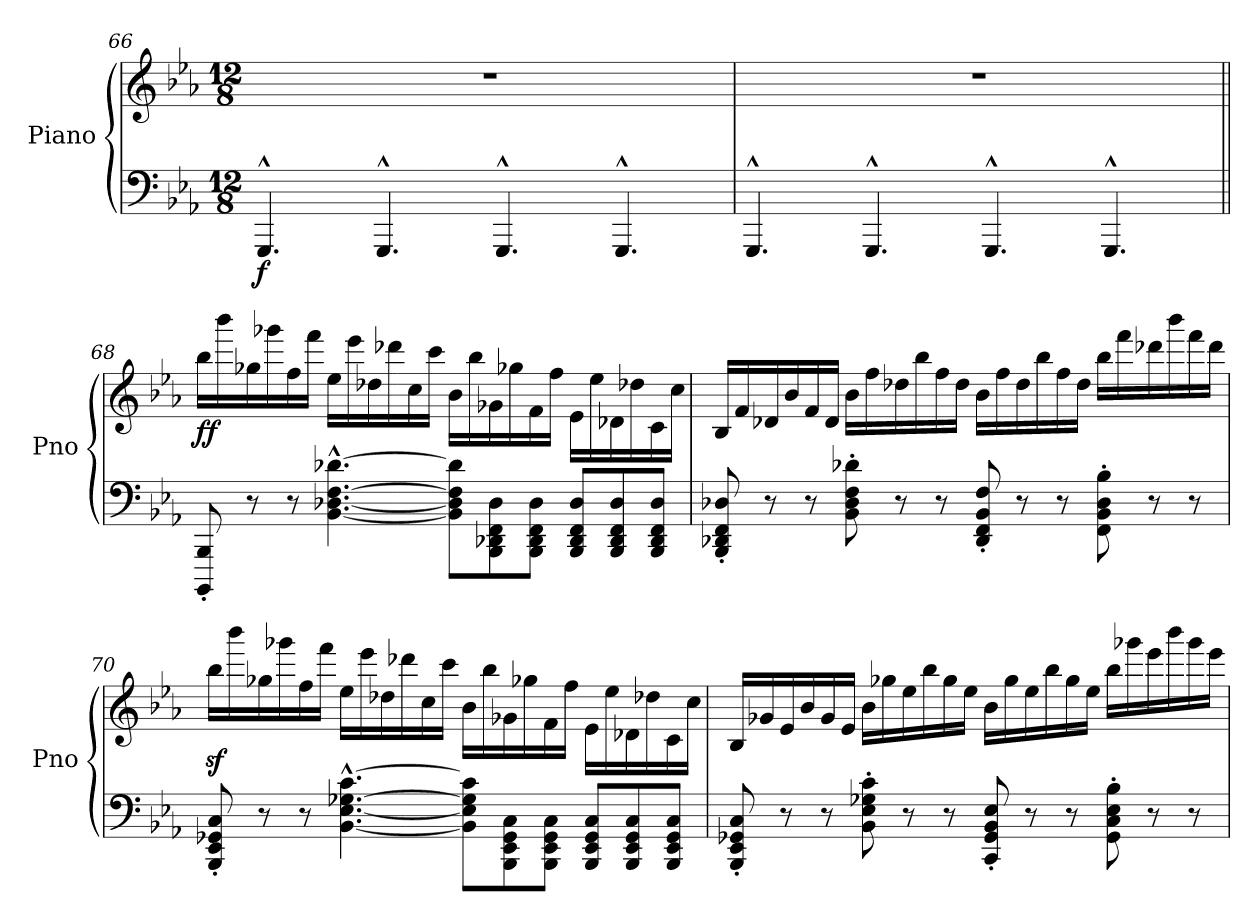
**kern	**kern	**dynam
*part1	*part1	*part1
*staff2	*staff1	*staff1/2
*I"Piano	*	*
*I'Pno	*	*
!!LO:LB:g=z
*clefF4	*clefG2	*
*k[b-e-a-]	*k[b-e-a-]	*
*E-:	*E-:	*
*M12/8	*M12/8	*
=66	=66	=66
!	!	!LO:DY:b=2
4.GGG^^/	1.r	f
4.GGG^^/	.	.
4.GGG^^/	.	.
4.GGG^^/	.	.
=67	=67	=67
4.GGG^^/	1.r	.
4.GGG^^/	.	.
4.GGG^^/	.	.
4.GGG^^/	.	.
=68||	=68||	=68||
!	!	!LO:DY:b
8BBBB-/' 8BBB-/'	16bb-\LL	ff
.	16bbb-\	.
8r	16gg-X\	.
.	16ggg-X\	.
8r	16ff\	.
.	16fff\JJ	.
[4.BB-\^^ [4.D-X\^^ [4.F\^^ [4.d-X\^^	16ee-\LL	.
.	16eee-\	.
.	16dd-X\	.
.	16ddd-X\	.
.	16cc\	.
.	16ccc\JJ	.
8BB-\] 8D-\] 8F\] 8d-\]L	16b-\LL	.
.	16bb-\	.
8BBB-\ 8DD-X\ 8FF\ 8D-\	16g-X\	.
.	16gg-X\	.
8BBB-\ 8DD-\ 8FF\ 8D-\J	16f\	.
.	16ff\JJ	.
8BBB-/ 8DD-/ 8FF/ 8D-/L	16e-\LL	.
.	16ee-\	.
8BBB-/ 8DD-/ 8FF/ 8D-/	16d-X\	.
.	16dd-X\	.
8BBB-/ 8DD-/ 8FF/ 8D-/J	16c\	.
.	16cc\JJ	.
!!LO:PB:g=z
=69	=69	=69
8BBB-/' 8DD-X/' 8FF/' 8D-X/'	16B-/LL	.
.	16f/	.
8r	16d-X/	.
.	16b-/	.
8r	16f/	.
.	16d-/JJ	.
8BB-\' 8D-\' 8F\' 8d-X\'	16b-\LL	.
.	16ff\	.
8r	16dd-X\	.
.	16bb-\	.
8r	16ff\	.
.	16dd-\JJ	.
8DD-/' 8FF/' 8BB-/' 8F/'	16b-\LL	.
.	16ff\	.
8r	16dd-\	.
.	16bb-\	.
8r	16ff\	.
.	16dd-\JJ	.
8FF\' 8BB-\' 8D-\' 8B-\'	16bb-\LL	.
.	16fff\	.
8r	16ddd-X\	.
.	16bbb-\	.
8r	16fff\	.
.	16ddd-\JJ	.
=70	=70	=70
8BBB-/' 8EE-/' 8GG-X/' 8C/'	16bb-z<\LL	.
.	16bbb-\	.
8r	16gg-X\	.
.	16ggg-X\	.
8r	16ff\	.
.	16fff\JJ	.
[4.BB-\^^ [4.E-\^^ [4.G-X\^^ [4.c\^^	16ee-\LL	.
.	16eee-\	.
.	16dd-X\	.
.	16ddd-X\	.
.	16cc\	.
.	16ccc\JJ	.
8BB-\] 8E-\] 8G-\] 8c\]L	16b-\LL	.
.	16bb-\	.
8BBB-\ 8EE-\ 8GG-\ 8C\	16g-X\	.
.	16gg-X\	.
8BBB-\ 8EE-\ 8GG-\ 8C\J	16f\	.
.	16ff\JJ	.
8BBB-/ 8EE-/ 8GG-/ 8C/L	16e-\LL	.
.	16ee-\	.
8BBB-/ 8EE-/ 8GG-/ 8C/	16d-X\	.
.	16dd-X\	.
8BBB-/ 8EE-/ 8GG-/ 8C/J	16c\	.
.	16cc\JJ	.
!!LO:LB:g=z
=71	=71	=71
8BBB-/' 8EE-/' 8GG-X/' 8C/'	16B-/LL	.
.	16g-X/	.
8r	16e-/	.
.	16b-/	.
8r	16g-/	.
.	16e-/JJ	.
8BB-\' 8E-\' 8G-X\' 8c\'	16b-\LL	.
.	16gg-X\	.
8r	16ee-\	.
.	16bb-\	.
8r	16gg-\	.
.	16ee-\JJ	.
8CC/' 8GG-/' 8BB-/' 8E-/'	16b-\LL	.
.	16gg-\	.
8r	16ee-\	.
.	16bb-\	.
8r	16gg-\	.
.	16ee-\JJ	.
8GG-\' 8C\' 8E-\' 8B-\'	16bb-\LL	.
.	16ggg-X\	.
8r	16eee-\	.
.	16bbb-\	.
8r	16ggg-\	.
.	16eee-\JJ	.
=	=	=
*-	*-	*-
